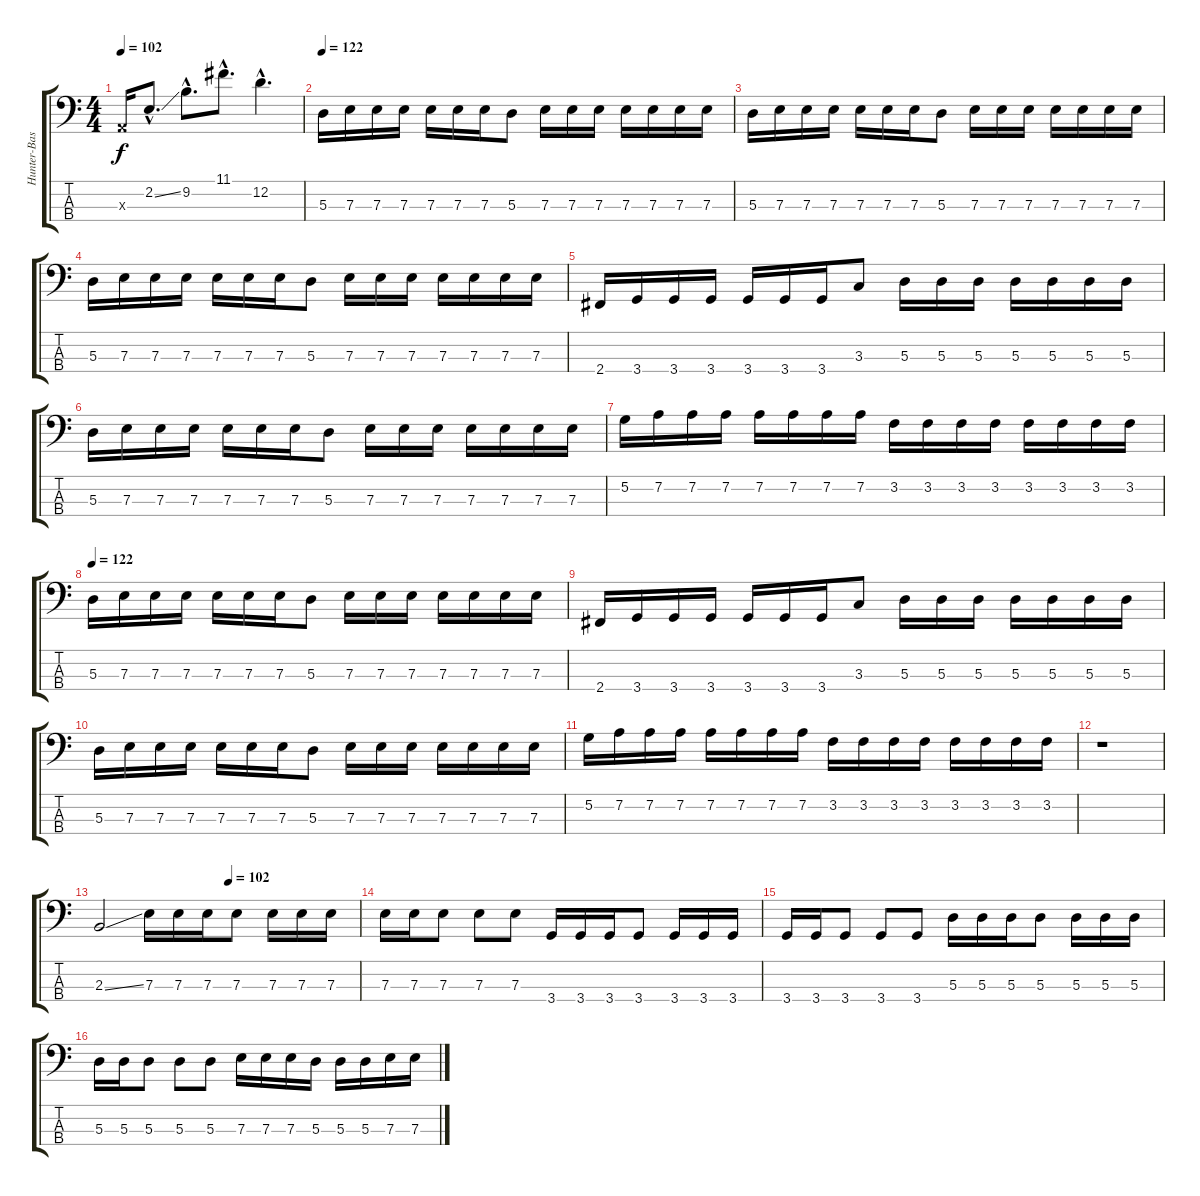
\track ("Hunter-Bass" "Hunter-Bas") {instrument electricbasspick}
\staff {score tabs}
\tuning (G2 D2 A1 E1) {hide}
\ts (4 4)
\tempo 102
\clef f4
\ks c
0.3{x}.16{dy f} 2.2{ss hac}.8{d} 9.2{hac}.8{d} 11.1{hac}.8{d} 12.2{hac}.4{d} |
\tempo 122
5.3.16 7.3.16 7.3.16 7.3.16 7.3.16 7.3.16 7.3.16 5.3.8 7.3.16 7.3.16 7.3.16 7.3.16 7.3.16 7.3.16 7.3.16 |
5.3.16 7.3.16 7.3.16 7.3.16 7.3.16 7.3.16 7.3.16 5.3.8 7.3.16 7.3.16 7.3.16 7.3.16 7.3.16 7.3.16 7.3.16 |
5.3.16 7.3.16 7.3.16 7.3.16 7.3.16 7.3.16 7.3.16 5.3.8 7.3.16 7.3.16 7.3.16 7.3.16 7.3.16 7.3.16 7.3.16 |
2.4.16 3.4.16 3.4.16 3.4.16 3.4.16 3.4.16 3.4.16 3.3.8 5.3.16 5.3.16 5.3.16 5.3.16 5.3.16 5.3.16 5.3.16 |
5.3.16 7.3.16 7.3.16 7.3.16 7.3.16 7.3.16 7.3.16 5.3.8 7.3.16 7.3.16 7.3.16 7.3.16 7.3.16 7.3.16 7.3.16 |
5.2.16 7.2.16 7.2.16 7.2.16 7.2.16 7.2.16 7.2.16 7.2.16 3.2.16 3.2.16 3.2.16 3.2.16 3.2.16 3.2.16 3.2.16 3.2.16 |
\tempo 122
5.3.16 7.3.16 7.3.16 7.3.16 7.3.16 7.3.16 7.3.16 5.3.8 7.3.16 7.3.16 7.3.16 7.3.16 7.3.16 7.3.16 7.3.16 |
2.4.16 3.4.16 3.4.16 3.4.16 3.4.16 3.4.16 3.4.16 3.3.8 5.3.16 5.3.16 5.3.16 5.3.16 5.3.16 5.3.16 5.3.16 |
5.3.16 7.3.16 7.3.16 7.3.16 7.3.16 7.3.16 7.3.16 5.3.8 7.3.16 7.3.16 7.3.16 7.3.16 7.3.16 7.3.16 7.3.16 |
5.2.16 7.2.16 7.2.16 7.2.16 7.2.16 7.2.16 7.2.16 7.2.16 3.2.16 3.2.16 3.2.16 3.2.16 3.2.16 3.2.16 3.2.16 3.2.16 |
r.1 |
\tempo (102 0.5)
2.3{ss}.2 7.3.16 7.3.16 7.3.16 7.3.8 7.3.16 7.3.16 7.3.16 |
7.3.16 7.3.16 7.3.8 7.3.8 7.3.8 3.4.16 3.4.16 3.4.16 3.4.8 3.4.16 3.4.16 3.4.16 |
3.4.16 3.4.16 3.4.8 3.4.8 3.4.8 5.3.16 5.3.16 5.3.16 5.3.8 5.3.16 5.3.16 5.3.16 |
5.3.16 5.3.16 5.3.8 5.3.8 5.3.8 7.3.16 7.3.16 7.3.16 5.3.16 5.3.16 5.3.16 7.3.16 7.3.16
